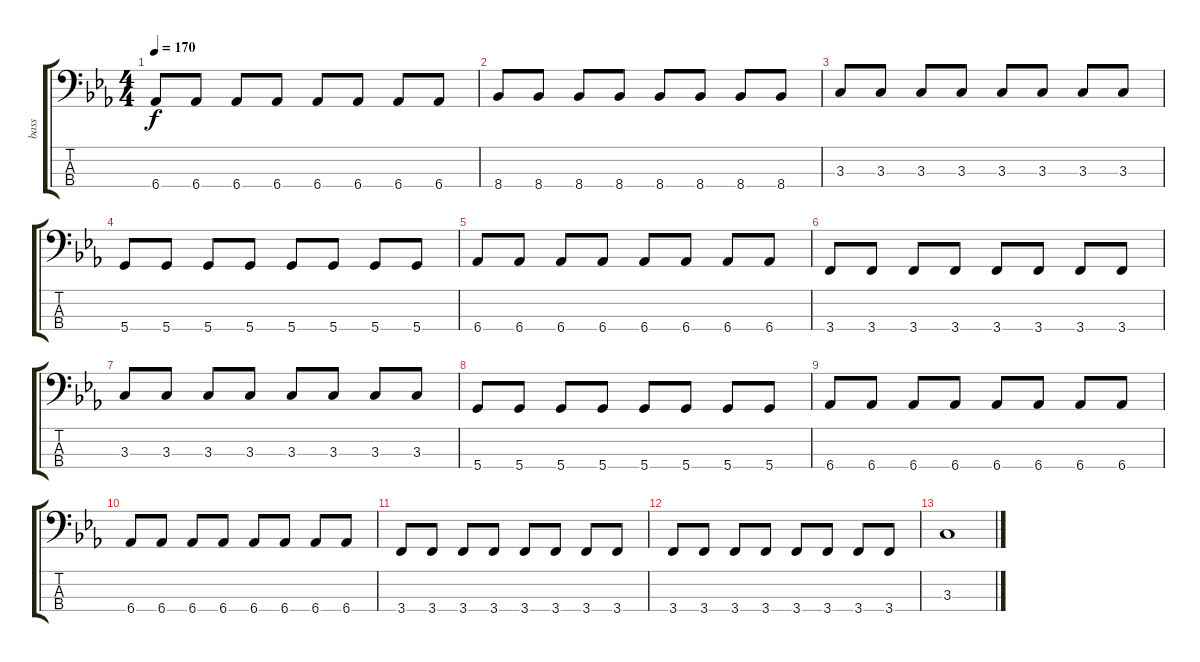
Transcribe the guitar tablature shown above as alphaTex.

\track ("bass" "bass") {instrument electricbassfinger}
\staff {score tabs}
\tuning (G2 D2 A1 D1) {hide}
\ts (4 4)
\tempo 170
\clef f4
\ks cminor
6.4.8{dy f} 6.4.8 6.4.8 6.4.8 6.4.8 6.4.8 6.4.8 6.4.8 |
8.4.8 8.4.8 8.4.8 8.4.8 8.4.8 8.4.8 8.4.8 8.4.8 |
3.3.8 3.3.8 3.3.8 3.3.8 3.3.8 3.3.8 3.3.8 3.3.8 |
5.4.8 5.4.8 5.4.8 5.4.8 5.4.8 5.4.8 5.4.8 5.4.8 |
6.4.8 6.4.8 6.4.8 6.4.8 6.4.8 6.4.8 6.4.8 6.4.8 |
3.4.8 3.4.8 3.4.8 3.4.8 3.4.8 3.4.8 3.4.8 3.4.8 |
3.3.8 3.3.8 3.3.8 3.3.8 3.3.8 3.3.8 3.3.8 3.3.8 |
5.4.8 5.4.8 5.4.8 5.4.8 5.4.8 5.4.8 5.4.8 5.4.8 |
6.4.8 6.4.8 6.4.8 6.4.8 6.4.8 6.4.8 6.4.8 6.4.8 |
6.4.8 6.4.8 6.4.8 6.4.8 6.4.8 6.4.8 6.4.8 6.4.8 |
3.4.8 3.4.8 3.4.8 3.4.8 3.4.8 3.4.8 3.4.8 3.4.8 |
3.4.8 3.4.8 3.4.8 3.4.8 3.4.8 3.4.8 3.4.8 3.4.8 |
3.3.1
